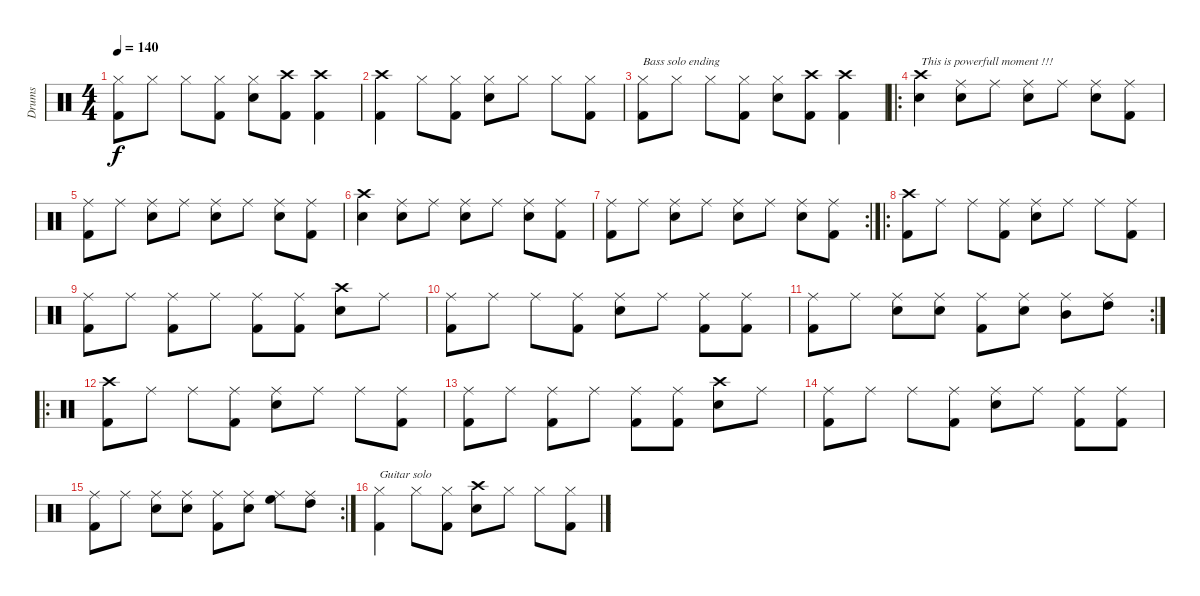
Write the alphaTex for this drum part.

\track ("Drums" "Drums") {instrument percussion}
\staff {score}
\articulation defaults
\ts (4 4)
\tempo 140
\clef neutral
\ks c
("Hi-Hat (closed)" "Kick (hit) 2").8{dy f} "Hi-Hat (closed)".8 "Hi-Hat (closed)".8 ("Hi-Hat (closed)" "Kick (hit) 2").8 ("Hi-Hat (closed)" "Electric Snare (hit)").8 ("Crash high (hit)" "Kick (hit) 2").8 ("Crash high (hit)" "Kick (hit) 2").4 |
("Crash high (hit)" "Kick (hit) 2").4 "Hi-Hat (closed)".8 ("Hi-Hat (closed)" "Kick (hit) 2").8 ("Hi-Hat (closed)" "Electric Snare (hit)").8 "Hi-Hat (closed)".8 "Hi-Hat (closed)".8 ("Hi-Hat (closed)" "Kick (hit) 2").8 |
("Hi-Hat (closed)" "Kick (hit) 2").8{txt "Bass solo ending"} "Hi-Hat (closed)".8 "Hi-Hat (closed)".8 ("Hi-Hat (closed)" "Kick (hit) 2").8 ("Hi-Hat (closed)" "Electric Snare (hit)").8 ("Crash high (hit)" "Kick (hit) 2").8 ("Crash high (hit)" "Kick (hit) 2").4 |
\ro
("Crash high (hit)" "Electric Snare (hit)").4{txt "This is powerfull moment !!!"} ("Ride (middle)" "Electric Snare (hit)").8 "Ride (middle)".8 ("Ride (middle)" "Electric Snare (hit)").8 "Ride (middle)".8 ("Ride (middle)" "Electric Snare (hit)").8 ("Ride (middle)" "Kick (hit) 2").8 |
("Ride (middle)" "Kick (hit) 2").8 "Ride (middle)".8 ("Ride (middle)" "Electric Snare (hit)").8 "Ride (middle)".8 ("Ride (middle)" "Electric Snare (hit)").8 "Ride (middle)".8 ("Ride (middle)" "Electric Snare (hit)").8 ("Ride (middle)" "Kick (hit) 2").8 |
("Crash high (hit)" "Electric Snare (hit)").4 ("Ride (middle)" "Electric Snare (hit)").8 "Ride (middle)".8 ("Ride (middle)" "Electric Snare (hit)").8 "Ride (middle)".8 ("Ride (middle)" "Electric Snare (hit)").8 ("Ride (middle)" "Kick (hit) 2").8 |
\rc 2
("Ride (middle)" "Kick (hit) 2").8 "Ride (middle)".8 ("Ride (middle)" "Electric Snare (hit)").8 "Ride (middle)".8 ("Ride (middle)" "Electric Snare (hit)").8 "Ride (middle)".8 ("Ride (middle)" "Electric Snare (hit)").8 ("Ride (middle)" "Kick (hit) 2").8 |
\ro
("Crash high (hit)" "Kick (hit) 2").8 "Ride (middle)".8 "Ride (middle)".8 ("Ride (middle)" "Kick (hit) 2").8 ("Ride (middle)" "Electric Snare (hit)").8 "Ride (middle)".8 "Ride (middle)".8 ("Ride (middle)" "Kick (hit) 2").8 |
("Ride (middle)" "Kick (hit) 2").8 "Ride (middle)".8 ("Ride (middle)" "Kick (hit) 2").8 "Ride (middle)".8 ("Ride (middle)" "Kick (hit) 2").8 ("Ride (middle)" "Kick (hit) 2").8 ("Crash high (hit)" "Electric Snare (hit)").8 "Ride (middle)".8 |
("Ride (middle)" "Kick (hit) 2").8 "Ride (middle)".8 "Ride (middle)".8 ("Ride (middle)" "Kick (hit) 2").8 ("Ride (middle)" "Electric Snare (hit)").8 "Ride (middle)".8 ("Ride (middle)" "Kick (hit) 2").8 ("Ride (middle)" "Kick (hit) 2").8 |
\rc 2
("Ride (middle)" "Kick (hit) 2").8 "Ride (middle)".8 ("Ride (middle)" "Electric Snare (hit)").8 ("Ride (middle)" "Electric Snare (hit)").8 ("Ride (middle)" "Kick (hit) 2").8 ("Ride (middle)" "Electric Snare (hit)").8 ("Ride (middle)" "Mid Tom (hit)").8 ("Ride (middle)" "High Tom (hit)").8 |
\ro
("Crash high (hit)" "Kick (hit) 2").8 "Ride (middle)".8 "Ride (middle)".8 ("Ride (middle)" "Kick (hit) 2").8 ("Ride (middle)" "Electric Snare (hit)").8 "Ride (middle)".8 "Ride (middle)".8 ("Ride (middle)" "Kick (hit) 2").8 |
("Ride (middle)" "Kick (hit) 2").8 "Ride (middle)".8 ("Ride (middle)" "Kick (hit) 2").8 "Ride (middle)".8 ("Ride (middle)" "Kick (hit) 2").8 ("Ride (middle)" "Kick (hit) 2").8 ("Crash high (hit)" "Electric Snare (hit)").8 "Ride (middle)".8 |
("Ride (middle)" "Kick (hit) 2").8 "Ride (middle)".8 "Ride (middle)".8 ("Ride (middle)" "Kick (hit) 2").8 ("Ride (middle)" "Electric Snare (hit)").8 "Ride (middle)".8 ("Ride (middle)" "Kick (hit) 2").8 ("Ride (middle)" "Kick (hit) 2").8 |
\rc 2
("Ride (middle)" "Kick (hit) 2").8 "Ride (middle)".8 ("Ride (middle)" "Electric Snare (hit)").8 ("Ride (middle)" "Electric Snare (hit)").8 ("Ride (middle)" "Kick (hit) 2").8 ("Ride (middle)" "Electric Snare (hit)").8 ("Ride (middle)" "High Floor Tom (hit)").8 ("Ride (middle)" "High Tom (hit)").8 |
("Hi-Hat (closed)" "Kick (hit) 2").4{txt "Guitar solo"} "Hi-Hat (closed)".8 ("Hi-Hat (closed)" "Kick (hit) 2").8 ("Crash high (hit)" "Electric Snare (hit)").8 "Hi-Hat (closed)".8 "Hi-Hat (closed)".8 ("Hi-Hat (closed)" "Kick (hit) 2").8
